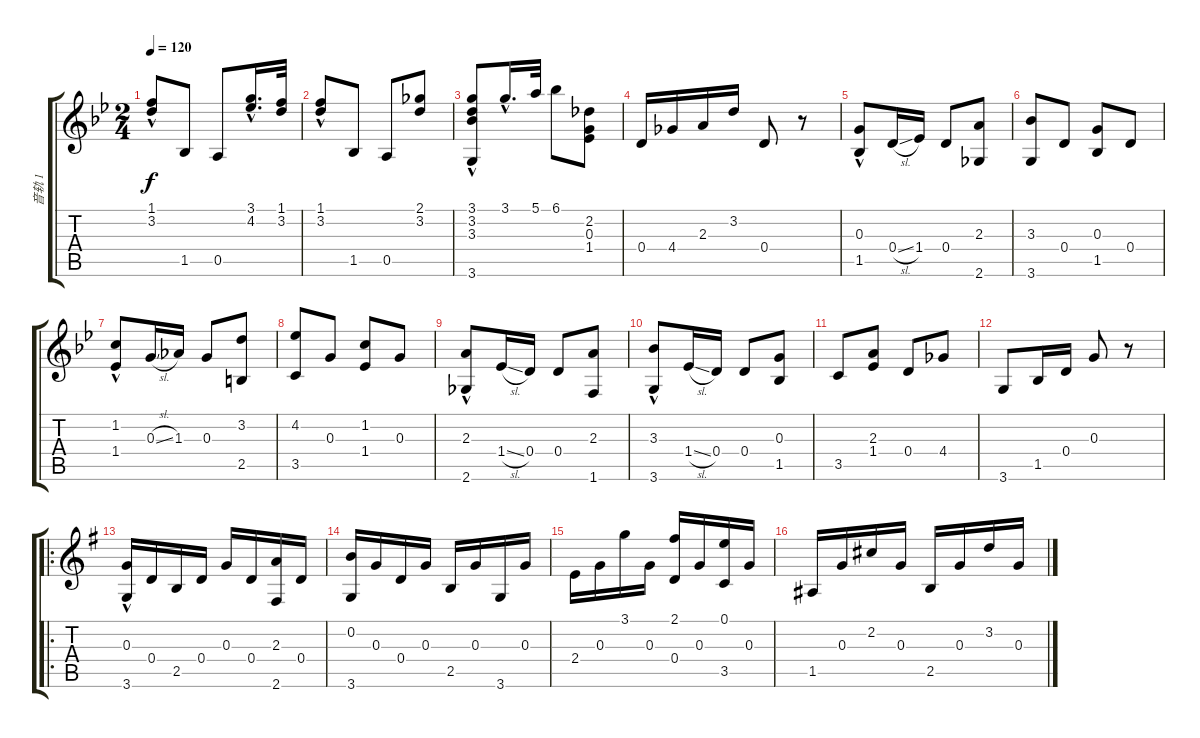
\track ("音轨 1" "音轨 1") {instrument acousticguitarnylon}
\staff {score tabs}
\tuning (E4 B3 G3 D3 A2 E2) {hide}
\ts (2 4)
\tempo 120
\clef g2
\ks gminor
(1.1{hac} 3.2{hac}).8{dy f} 1.5.8 0.5.8 (3.1{hac} 4.2{hac}).16{d} (1.1 3.2).32 |
(1.1{hac} 3.2{hac}).8 1.5.8 0.5.8 (2.1 3.2).8 |
(3.1 3.2 3.3 3.6{hac}).8 3.1{hac}.16{d} 5.1.32 6.1.8 (2.2 0.3 1.4).8 |
0.4.16 4.4.16 2.3.16 3.2.16 0.4.8 r.8 |
(0.3{hac} 1.5).8 0.4{sl}.16 1.4.16 0.4.8 (2.3 2.6).8 |
(3.3 3.6).8 0.4.8 (0.3 1.5).8 0.4.8 |
(1.2{hac} 1.4).8 0.3{sl}.16 1.3.16 0.3.8 (3.2 2.5).8 |
(4.2 3.5).8 0.3.8 (1.2 1.4).8 0.3.8 |
(2.3{hac} 2.6).8 1.4{sl}.16 0.4.16 0.4.8 (2.3 1.6).8 |
(3.3{hac} 3.6).8 1.4{sl}.16 0.4.16 0.4.8 (0.3 1.5).8 |
3.5.8 (2.3 1.4).8 0.4.8 4.4.8 |
3.6.8 1.5.16 0.4.16 0.3.8 r.8 |
\ro
\ks g
(0.3 3.6{hac}).16 0.4.16 2.5.16 0.4.16 0.3.16 0.4.16 (2.3 2.6).16 0.4.16 |
(0.2 3.6).16 0.3.16 0.4.16 0.3.16 2.5.16 0.3.16 3.6.16 0.3.16 |
2.4.16 0.3.16 3.1.16 0.3.16 (2.1 0.4).16 0.3.16 (0.1 3.5).16 0.3.16 |
1.5.16 0.3.16 2.2.16 0.3.16 2.5.16 0.3.16 3.2.16 0.3.16
